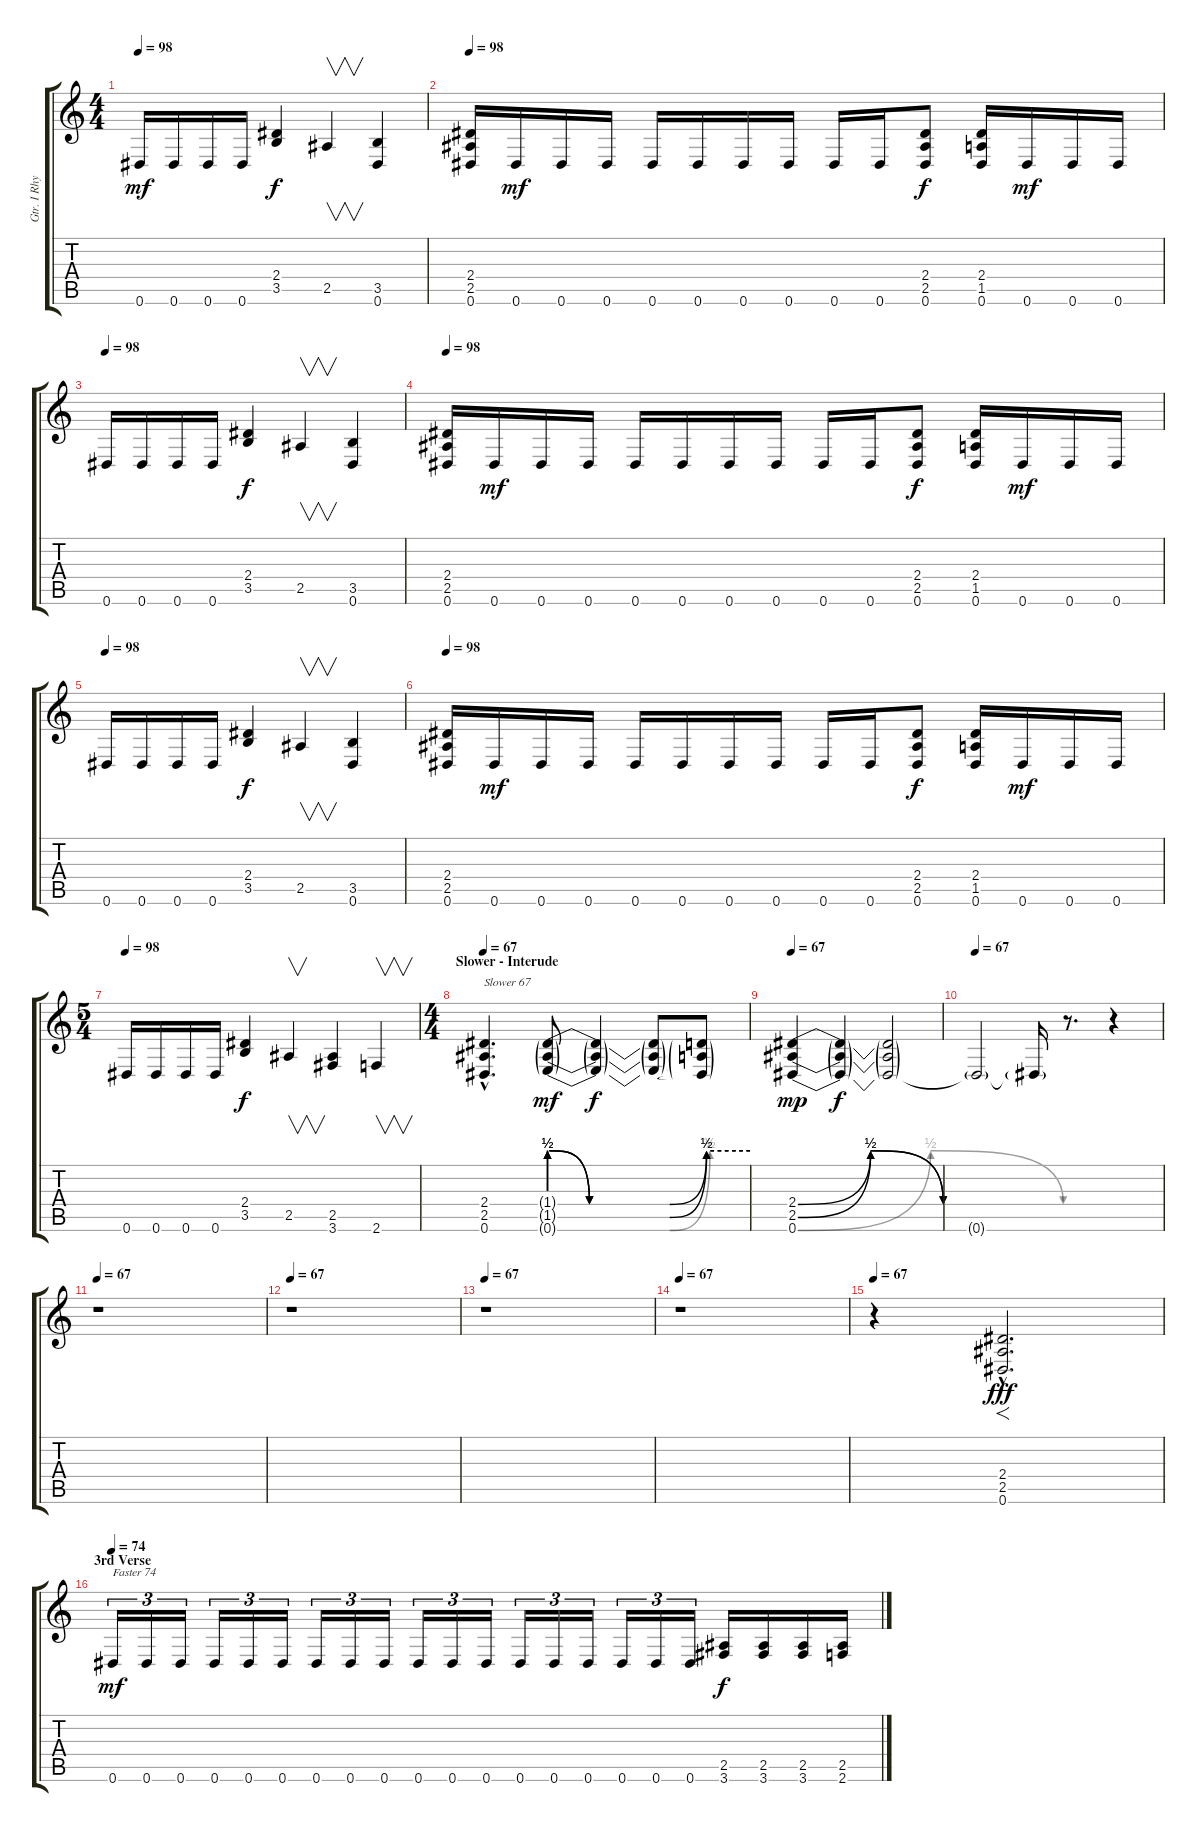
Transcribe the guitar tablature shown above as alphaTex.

\track ("Gtr. I Rhytm" "Gtr. I Rhy") {instrument overdrivenguitar}
\staff {score tabs}
\tuning (Eb4 Bb3 Gb3 Db3 Ab2 Eb2) {hide}
\ts (4 4)
\tempo 98
\clef g2
\ks c
0.6.16{dy mf} 0.6.16 0.6.16 0.6.16 (2.4 3.5).4{dy f} 2.5.4{v} (3.5 0.6).4 |
\tempo 98
(2.4 2.5 0.6).16 0.6.16{dy mf} 0.6.16 0.6.16 0.6.16 0.6.16 0.6.16 0.6.16 0.6.16 0.6.16 (2.4 2.5 0.6).8{dy f} (2.4 1.5 0.6).16 0.6.16{dy mf} 0.6.16 0.6.16 |
\tempo 98
0.6.16 0.6.16 0.6.16 0.6.16 (2.4 3.5).4{dy f} 2.5.4{v} (3.5 0.6).4 |
\tempo 98
(2.4 2.5 0.6).16 0.6.16{dy mf} 0.6.16 0.6.16 0.6.16 0.6.16 0.6.16 0.6.16 0.6.16 0.6.16 (2.4 2.5 0.6).8{dy f} (2.4 1.5 0.6).16 0.6.16{dy mf} 0.6.16 0.6.16 |
\tempo 98
0.6.16 0.6.16 0.6.16 0.6.16 (2.4 3.5).4{dy f} 2.5.4{v} (3.5 0.6).4 |
\tempo 98
(2.4 2.5 0.6).16 0.6.16{dy mf} 0.6.16 0.6.16 0.6.16 0.6.16 0.6.16 0.6.16 0.6.16 0.6.16 (2.4 2.5 0.6).8{dy f} (2.4 1.5 0.6).16 0.6.16{dy mf} 0.6.16 0.6.16 |
\ts (5 4)
\tempo 98
0.6.16 0.6.16 0.6.16 0.6.16 (2.4 3.5).4{dy f} 2.5.4{v} (2.5 3.6).4 2.6.4{v} |
\ts (4 4)
\section ("" "Slower - Interude")
\tempo 67
(2.4{hac} 2.5{hac} 0.6{hac}).4{d txt "Slower 67"} (1.4{be (custom 0 2 12 0 36 0 47 2 60 2) g} 1.5{be (custom 0 2 12 0 36 0 47 2 60 2) g} 0.6{be (custom 0 2 12 0 36 0 48 2 60 2) g}).8{dy mf} (1.4{t} 1.5{t} 0.6{t}).4{dy f} (1.4{t} 1.5{t} 0.6{t}).8 (1.4{t} 1.5{t} 0.6{t}).8 |
\tempo 67
(2.4{be (bendrelease 0 0 15 2 30 2 60 0)} 2.5{be (bendrelease 0 0 15 2 30 2 60 0)} 0.6{be (bendrelease 0 0 8 2 20 2 60 0)}).4{dy mp} (2.4{t} 2.5{t} 0.6{t}).4{dy f} (2.4{t} 2.5{t} 0.6{t}).2 |
\tempo 67
0.6{t}.2 0.6{t}.16 r.8{d} r.4 |
\tempo 67
r.1 |
\tempo 67
r.1 |
\tempo 67
r.1 |
\tempo 67
r.1 |
\tempo 67
r.4 (2.4{hac} 2.5{hac} 0.6{hac}).2{f d dy fff} |
\section ("" "3rd Verse")
\tempo 74
0.6.16{tu (3 2) txt "Faster 74" dy mf} 0.6.16{tu (3 2)} 0.6.16{tu (3 2)} 0.6.16{tu (3 2)} 0.6.16{tu (3 2)} 0.6.16{tu (3 2)} 0.6.16{tu (3 2)} 0.6.16{tu (3 2)} 0.6.16{tu (3 2)} 0.6.16{tu (3 2)} 0.6.16{tu (3 2)} 0.6.16{tu (3 2)} 0.6.16{tu (3 2)} 0.6.16{tu (3 2)} 0.6.16{tu (3 2)} 0.6.16{tu (3 2)} 0.6.16{tu (3 2)} 0.6.16{tu (3 2)} (2.5 3.6).16{dy f} (2.5 3.6).16 (2.5 3.6).16 (2.5 2.6).16
